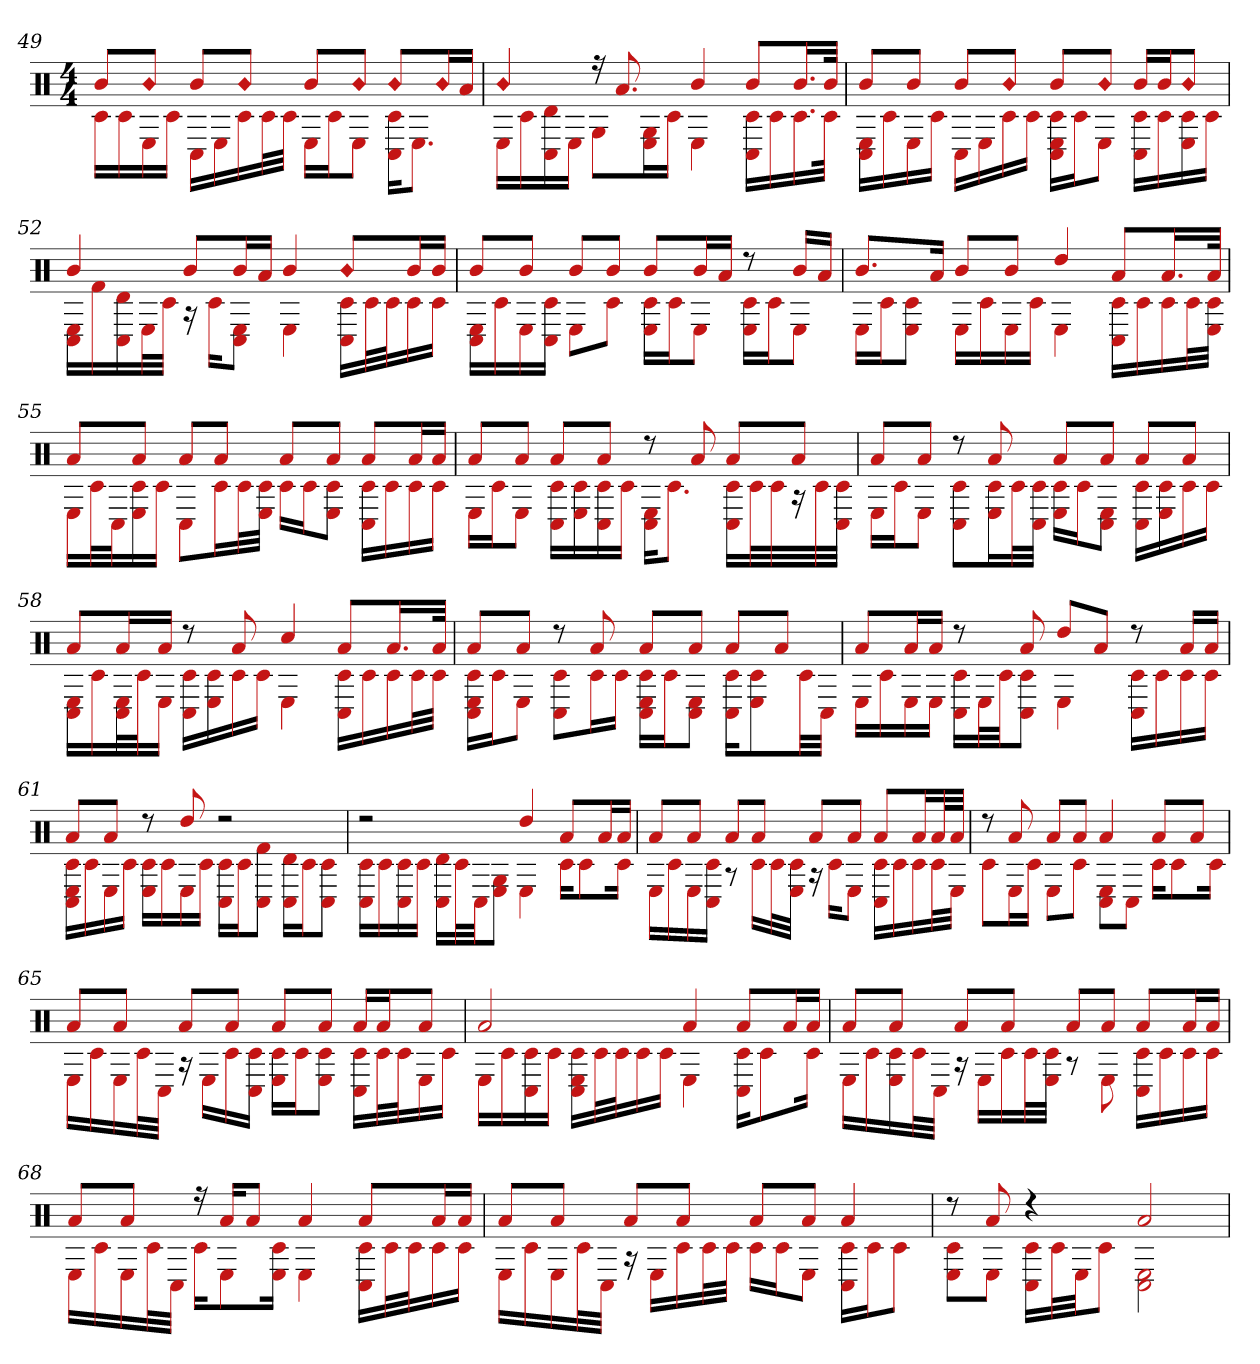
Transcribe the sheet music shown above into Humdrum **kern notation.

**kern
*part1
*staff1
*clefX
*k[]
*M4/4
=49
!LO:N:head=diamond
*^
8bL	16c#LL
.	16c#
!LO:N:head=diamond	!
8bJ	16E
.	16c#JJ
8bL	16C#LL
.	16E
!LO:N:head=diamond	!
8bJ	16c#
.	32c#L
.	32c#JJJ
8bL	16ELL
.	16c#J
!LO:N:head=diamond	!
8bJ	8EJ
!LO:N:head=diamond	!
8bL	16C# 16c#KL
.	8.EJ
!LO:N:head=diamond	!
16bL	.
16aJJ	.
=50	=50
!LO:N:head=diamond	!
4b	16ELL
.	16c#
.	16C# 16d
.	16EJJ
16r	8GL
8.a	.
.	16G 16EL
.	16c#JJ
4b	4E
8bL	16c# 16C#LL
.	16c#
16.bL	16.c#
32bJJk	32c#JJk
=51	=51
8bL	16E 16C#LL
.	16c#
8bJ	16E
.	16c#JJ
8bL	16C#LL
.	16E
!LO:N:head=diamond	!
8bJ	16c#
.	16c#JJ
8bL	16E 16C# 16c#LL
.	16c#J
!LO:N:head=diamond	!
8bJ	8EJ
16bLL	16C# 16c#LL
16bJ	16c#
!LO:N:head=diamond	!
8bJ	16E 16c#
.	16c#JJ
=52	=52
4b	16C# 16ELL
.	16f#
.	16C# 16d
.	32EL
.	32c#JJJ
8bL	16r
.	16c#KL
16bL	8C# 8EJ
16aJJ	.
4b	4E
!LO:N:head=diamond	!
8bL	16C# 16c#LL
.	32c#L
.	32c#J
16bL	16c#
16bJJ	16c#JJ
=53	=53
8bL	16E 16C#LL
.	16c#
8bJ	16E
.	16c# 16C#JJ
8bL	8EL
8bJ	8c#J
8bL	16E 16c#LL
.	16c#J
16bL	8EJ
16aJJ	.
8r	16c# 16ELL
.	16c#J
16bLL	8EJ
16aJJ	.
=54	=54
8.bL	16ELL
.	16c#J
.	8E 8c#J
16aJk	.
8bL	16ELL
.	16c#
8bJ	16E
.	16c#JJ
4dd	4E
8aL	16C# 16c#LL
.	16c#
16.aL	16c#
.	32c#L
32aJJk	32c# 32EJJJ
=55	=55
8aL	16ELL
.	32c#L
.	32C#J
8aJ	16E 16c#
.	16c#JJ
8aL	8C#L
8aJ	16c#L
.	32c#L
.	32c# 32EJJJ
8aL	16c#LL
.	16c#J
8aJ	8E 8c#J
8aL	16C# 16c#LL
.	16c#
16aL	16c#
16aJJ	16c#JJ
=56	=56
8aL	16ELL
.	16c#J
8aJ	8EJ
8aL	16C# 16c#LL
.	16E 16c#
8aJ	16C# 16c#
.	16c#JJ
8r	16C# 16EKL
.	8.c#J
8a	.
8aL	16C# 16c#LL
.	32c#L
.	32c#
8aJ	16r
.	32c#
.	32c# 32C#JJJ
=57	=57
8aL	16ELL
.	16c#J
8aJ	8EJ
8r	8C# 8c#L
8a	16E 16c#L
.	32c#L
.	32c# 32C#JJJ
8aL	16E 16c#LL
.	16c#J
8aJ	8C# 8EJ
8aL	16C# 16c#LL
.	16E 16c#
8aJ	16c#
.	16c#JJ
=58	=58
8aL	16C# 16ELL
.	16c#
16aL	32C# 32EL
.	32c#J
16aJJ	16EJJ
8r	16C# 16c#LL
.	16E 16c#
8a	16c#
.	16c#JJ
4cc#	4E
8aL	16C# 16c#LL
.	16c#
16.aL	16c#
.	32c#L
32aJJk	32c#JJJ
=59	=59
8aL	16c# 16E 16C#LL
.	16c#J
8aJ	8EJ
8r	8C# 8c#L
8a	16c#L
.	16c#JJ
8aL	16c# 16C# 16ELL
.	16c#J
8aJ	8C# 8EJ
8aL	16C# 16c#KL
.	8E 8c#
8aJ	.
.	32c#LL
.	32C#JJJ
=60	=60
8aL	16ELL
.	16c#
16aL	16E
16aJJ	16EJJ
8r	16C# 16c#LL
.	32EL
.	32c#JJ
8a	8C# 8c#J
8ddL	4E
8aJ	.
8r	16C# 16c#LL
.	16c#
16aLL	16c#
16aJJ	16c#JJ
=61	=61
8aL	16C# 16E 16c#LL
.	16c#
8aJ	16E
.	16c#JJ
8r	16E 16c#LL
.	16c#
8dd	16E
.	16c#JJ
2r	16C# 16c#LL
.	16c#J
.	8C# 8f#J
.	16C# 16dLL
.	16c#J
.	8C# 8c#J
=62	=62
2r	16C# 16c#LL
.	16c#
.	16C# 16c#
.	16c#JJ
.	16C# 16dLL
.	32c#L
.	32C#JJ
.	8E 8GJ
4dd	4E
8aL	16c#KL
.	8c#
16aL	.
16aJJ	16c#Jk
=63	=63
8aL	16ELL
.	16c#
8aJ	16E
.	16c# 16C#JJ
8aL	8r
8aJ	16c#LL
.	32c#L
.	32E 32c#JJJ
8aL	16r
.	16c#KL
8aJ	8EJ
8aL	16C# 16c#LL
.	16c#
16aL	16c#
32aL	32c#L
32aJJJ	32EJJJ
=64	=64
8r	8c#L
8a	16EL
.	16c#JJ
8aL	8EL
8aJ	8c#J
4a	8C# 8EL
.	8C#J
8aL	16c#KL
.	8c#
8aJ	.
.	16c#Jk
=65	=65
8aL	16ELL
.	16c#
8aJ	16E
.	32c#L
.	32C#JJJ
8aL	16r
.	16ELL
8aJ	16c#
.	16c# 16C#JJ
8aL	16E 16c#LL
.	16c#J
8aJ	8E 8c#J
16aLL	16C# 16c#LL
16aJ	32c#L
.	32c#J
8aJ	16E
.	16c#JJ
=66	=66
2a	16ELL
.	16c#
.	16C# 16c#
.	16c#JJ
.	16C# 16E 16c#LL
.	32c#L
.	32c#J
.	16c#
.	16c#JJ
4a	4E
8aL	16C# 16c#KL
.	8c#
16aL	.
16aJJ	16c#Jk
=67	=67
8aL	16ELL
.	16c#
8aJ	16c# 16E
.	32c#L
.	32C#JJJ
8aL	16r
.	16ELL
8aJ	16c#
.	32c#L
.	32E 32c#JJJ
8aL	8r
8aJ	8E
8aL	16C# 16c#LL
.	16c#
16aL	16c#
16aJJ	16c#JJ
=68	=68
8aL	16ELL
.	16c#
8aJ	16E
.	32c#L
.	32C#JJJ
16r	16c#KL
16aKL	8E
8aJ	.
.	16c# 16EJk
4a	4E
8aL	16C# 16c#LL
.	32c#L
.	32c#J
16aL	16c#
16aJJ	16c#JJ
=69	=69
8aL	16ELL
.	16c#
8aJ	16E
.	32c#L
.	32C#JJJ
8aL	16r
.	16ELL
8aJ	16c#
.	32c#L
.	32c#JJJ
8aL	16c#LL
.	16c#J
8aJ	8EJ
4a	16C# 16c#LL
.	16c#J
.	8c#J
=70	=70
8r	8E 8c#L
8a	8EJ
4r	16C# 16c#LL
.	32c#L
.	32EJJ
.	8c#J
2a	2E 2C#
*v	*v
=
*-
